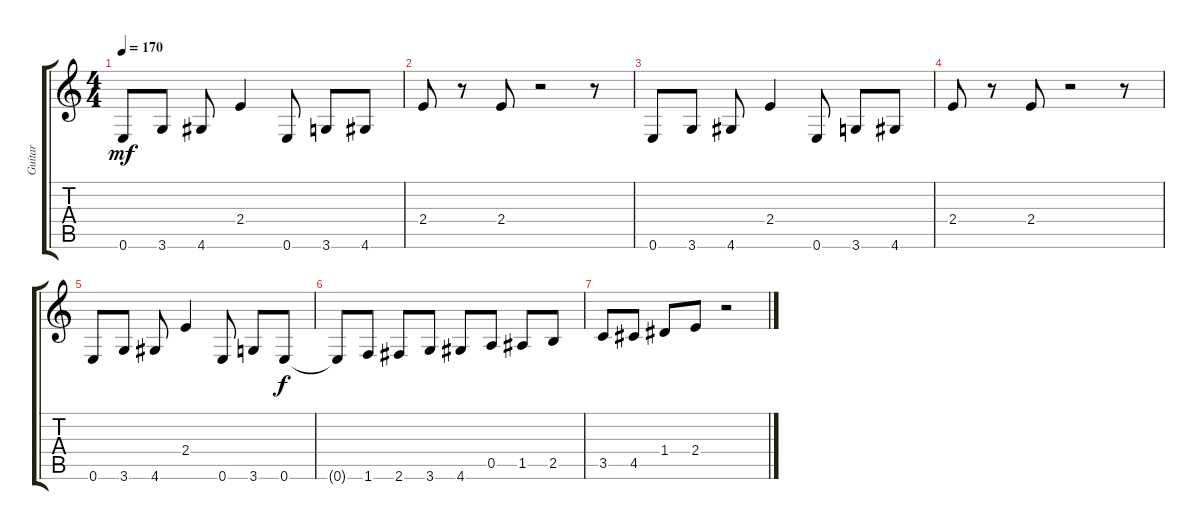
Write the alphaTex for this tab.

\track ("Guitar" "Guitar") {instrument acousticguitarsteel}
\staff {score tabs}
\tuning (E4 B3 G3 D3 A2 E2) {hide}
\ts (4 4)
\tempo 170
\clef g2
\ks c
0.6.8{dy mf} 3.6.8 4.6.8 2.4.4 0.6.8 3.6.8 4.6.8 |
2.4.8 r.8 2.4.8 r.2 r.8 |
0.6.8 3.6.8 4.6.8 2.4.4 0.6.8 3.6.8 4.6.8 |
2.4.8 r.8 2.4.8 r.2 r.8 |
0.6.8 3.6.8 4.6.8 2.4.4 0.6.8 3.6.8 0.6.8{dy f} |
0.6{t}.8 1.6.8 2.6.8 3.6.8 4.6.8 0.5.8 1.5.8 2.5.8 |
3.5.8 4.5.8 1.4.8 2.4.8 r.2
